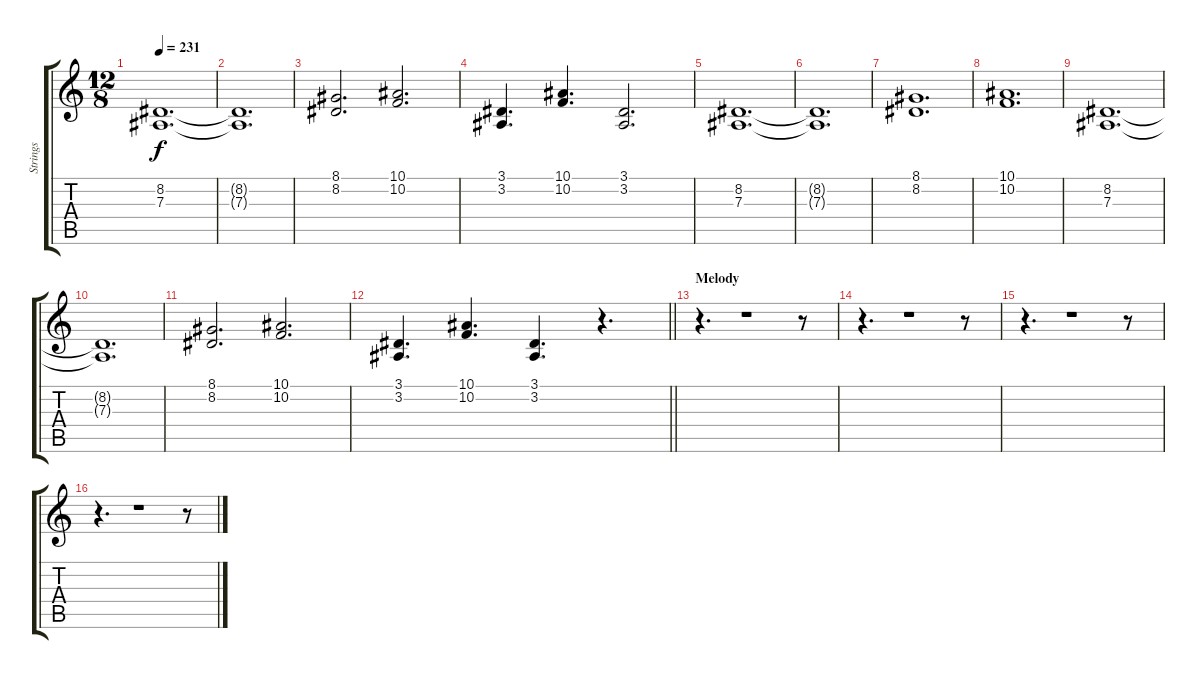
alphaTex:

\track ("Strings" "Strings") {instrument stringensemble1}
\staff {score tabs}
\tuning (C4 G3 Eb3 Bb2 F2 C2) {hide}
\ts (12 8)
\tempo 231
\clef g2
\ks c
(8.2 7.3).1{d dy f} |
(8.2{t} 7.3{t}).1{d} |
(8.1 8.2).2{d} (10.1 10.2).2{d} |
(3.1 3.2).4{d} (10.1 10.2).4{d} (3.1 3.2).2{d} |
(8.2 7.3).1{d} |
(8.2{t} 7.3{t}).1{d} |
(8.1 8.2).1{d} |
(10.1 10.2).1{d} |
(8.2 7.3).1{d} |
(8.2{t} 7.3{t}).1{d} |
(8.1 8.2).2{d} (10.1 10.2).2{d} |
\barLineRight lightlight
(3.1 3.2).4{d} (10.1 10.2).4{d} (3.1 3.2).4{d} r.4{d} |
\section ("" "Melody")
r.4{d} r.1 r.8 |
r.4{d} r.1 r.8 |
r.4{d} r.1 r.8 |
r.4{d} r.1 r.8
